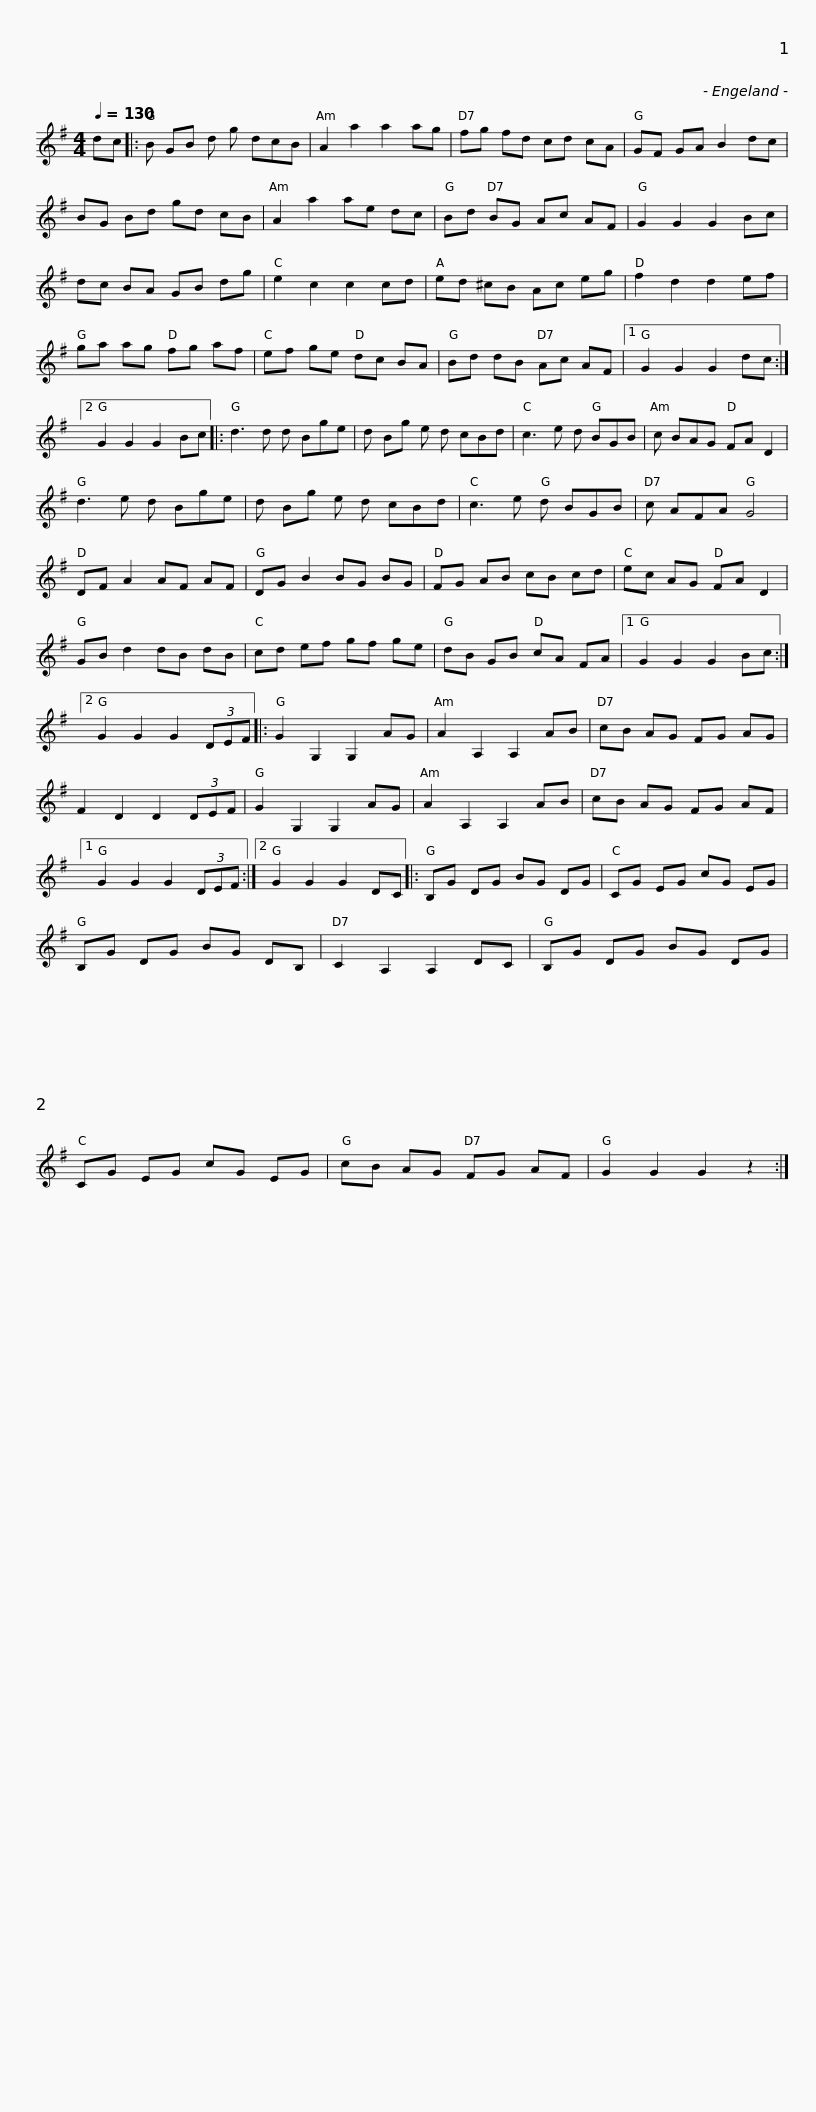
X:1
L:1/8
Q:1/4=130
M:4/4
I:linebreak $
K:G
V:1 treble
V:1
 dc |: B GB d g dcB | A2 a2 a2 ag | fg fd cd cA | GF GA B2 dc | %5
 BG Bd gd cB |$ A2 a2 ae dc | Bd BG Ac AF | G2 G2 G2 Bc | dc BA GB dg | %10
 e2 c2 c2 cd | ed ^cB Ac eg |$ f2 d2 d2 ef | ga ag fg af | ef ge dc BA | %15
 Bd dB Ac AF |1 G2 G2 G2 dc :|2 G2 G2 G2 Bc |:$ d3 d d Bge | d Bg e d cBd | %20
 c3 e d BGB | c BAG FA D2 | d3 e d Bge | d Bg e d cBd |$ c3 e d BGB | %25
 c AFA G4 | DF A2 AF AF | DG B2 BG BG | FG AB cB cd | ec AG FA D2 |$ %30
 GB d2 dB dB | cd ef gf ge | dB GB cA FA |1 G2 G2 G2 Bc :|2 G2 G2 G2 (3DEF |: %35
 G2 G,2 G,2 AG |$ A2 A,2 A,2 AB | cB AG FG AG | F2 D2 D2 (3DEF | G2 G,2 G,2 AG | %40
 A2 A,2 A,2 AB | cB AG FG AF |1 G2 G2 G2 (3DEF :|2$ G2 G2 G2 DC |: B,G DG BG DG | %45
 CG EG cG EG | B,G DG BG DB, | C2 A,2 A,2 DC | B,G DG BG DG |$ CG EG cG EG | %50
 cB AG FG AF | G2 G2 G2 z2 :| %52
